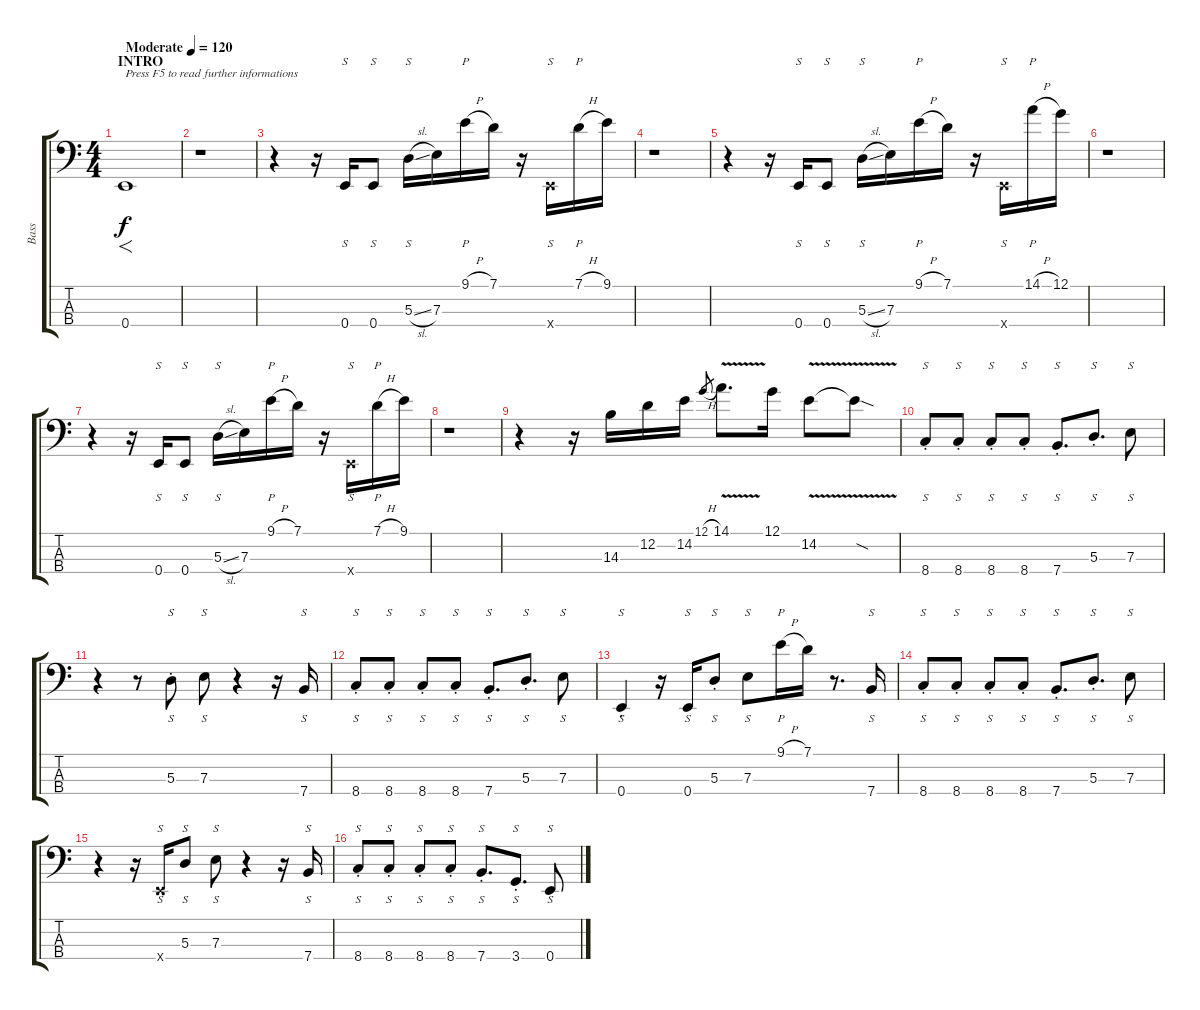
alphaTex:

\track ("Bass" "Bass") {instrument slapbass1}
\staff {score tabs}
\tuning (G2 D2 A1 E1) {hide}
\ts (4 4)
\section ("" "INTRO")
\tempo (120 "Moderate")
\clef f4
\ks c
0.4.1{f txt "Press F5 to read further informations" dy f instrument slapbass1} |
r.1 |
r.4 r.16 0.4.16{s} 0.4.8{s} 5.3{sl}.16{s} 7.3.16 9.1{h}.16{p} 7.1.16 r.16 0.4{x}.16{s} 7.1{h}.16{p} 9.1.16 |
r.1 |
r.4 r.16 0.4.16{s} 0.4.8{s} 5.3{sl}.16{s} 7.3.16 9.1{h}.16{p} 7.1.16 r.16 0.4{x}.16{s} 14.1{h}.16{p} 12.1.16 |
r.1 |
r.4 r.16 0.4.16{s} 0.4.8{s} 5.3{sl}.16{s} 7.3.16 9.1{h}.16{p} 7.1.16 r.16 0.4{x}.16{s} 7.1{h}.16{p} 9.1.16 |
r.1 |
r.4{instrument electricbassfinger} r.16 14.3.16 12.2.16 14.2.16 12.1{h}.8{gr} 14.1{v}.8{d} 12.1.16 14.2{v}.8 14.2{sod t}.8 |
8.4{st}.8{s instrument slapbass1} 8.4{st}.8{s} 8.4{st}.8{s} 8.4{st}.8{s} 7.4{st}.8{s d} 5.3{st}.8{s d} 7.3.8{s} |
r.4 r.8 5.3{st}.8{s} 7.3.8{s} r.4 r.16 7.4.16{s} |
8.4{st}.8{s instrument slapbass1} 8.4{st}.8{s} 8.4{st}.8{s} 8.4{st}.8{s} 7.4{st}.8{s d} 5.3{st}.8{s d} 7.3.8{s} |
0.4{st}.4{s} r.16 0.4.16{s} 5.3{st}.8{s} 7.3.8{s} 9.1{h}.16{p} 7.1.16 r.8{d} 7.4.16{s} |
8.4{st}.8{s instrument slapbass1} 8.4{st}.8{s} 8.4{st}.8{s} 8.4{st}.8{s} 7.4{st}.8{s d} 5.3{st}.8{s d} 7.3.8{s} |
r.4 r.16 0.4{x}.16{s} 5.3.8{s} 7.3.8{s} r.4 r.16 7.4.16{s} |
8.4{st}.8{s instrument slapbass1} 8.4{st}.8{s} 8.4{st}.8{s} 8.4{st}.8{s} 7.4{st}.8{s d} 3.4{st}.8{s d} 0.4.8{s}
